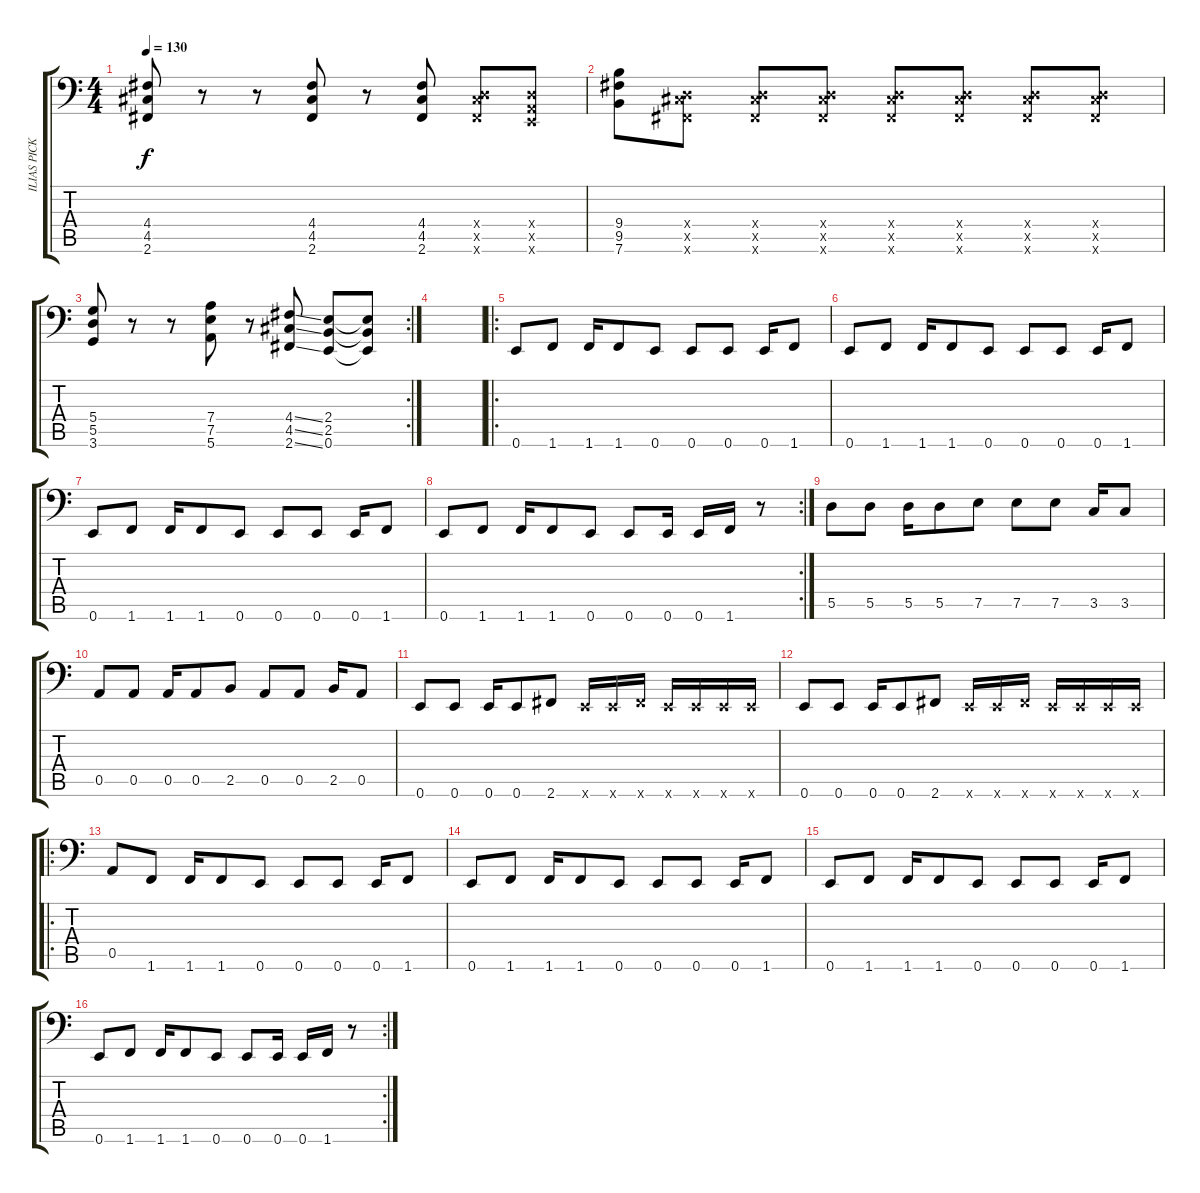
\track ("ILIAS PICK" "ILIAS PICK") {instrument electricbasspick}
\staff {score tabs}
\tuning (E3 B2 G2 D2 A1 E1) {hide}
\ts (4 4)
\tempo 130
\clef f4
\ks c
(4.4 4.5 2.6).8{dy f} r.8 r.8 (4.4 4.5 2.6).8 r.8 (4.4 4.5 2.6).8 (0.4{x} 4.5{x} 2.6{x}).8 (0.4{x} 0.5{x} 0.6{x}).8 |
(9.4 9.5 7.6).8 (0.4{x} 4.5{x} 2.6{x}).8 (0.4{x} 4.5{x} 2.6{x}).8 (0.4{x} 4.5{x} 2.6{x}).8 (0.4{x} 4.5{x} 2.6{x}).8 (0.4{x} 4.5{x} 2.6{x}).8 (0.4{x} 4.5{x} 2.6{x}).8 (0.4{x} 4.5{x} 2.6{x}).8 |
\rc 2
(5.4 5.5 3.6).8 r.8 r.8 (7.4 7.5 5.6).8 r.8 (4.4{ss} 4.5{ss} 2.6{ss}).8 (2.4 2.5 0.6).8 (2.4{t} 2.5{t} 0.6{t}).8 |
|
\ro
0.6.8 1.6.8 1.6.16 1.6.8 0.6.8 0.6.8 0.6.8 0.6.16 1.6.8 |
0.6.8 1.6.8 1.6.16 1.6.8 0.6.8 0.6.8 0.6.8 0.6.16 1.6.8 |
0.6.8 1.6.8 1.6.16 1.6.8 0.6.8 0.6.8 0.6.8 0.6.16 1.6.8 |
\rc 2
0.6.8 1.6.8 1.6.16 1.6.8 0.6.8 0.6.8 0.6.16 0.6.16 1.6.16 r.8 |
5.5.8 5.5.8 5.5.16 5.5.8 7.5.8 7.5.8 7.5.8 3.5.16 3.5.8 |
0.5.8 0.5.8 0.5.16 0.5.8 2.5.8 0.5.8 0.5.8 2.5.16 0.5.8 |
0.6.8 0.6.8 0.6.16 0.6.8 2.6.8 0.6{x}.16 0.6{x}.16 2.6{x}.16 0.6{x}.16 0.6{x}.16 0.6{x}.16 0.6{x}.16 |
0.6.8 0.6.8 0.6.16 0.6.8 2.6.8 0.6{x}.16 0.6{x}.16 2.6{x}.16 0.6{x}.16 0.6{x}.16 0.6{x}.16 0.6{x}.16 |
\ro
0.5.8 1.6.8 1.6.16 1.6.8 0.6.8 0.6.8 0.6.8 0.6.16 1.6.8 |
0.6.8 1.6.8 1.6.16 1.6.8 0.6.8 0.6.8 0.6.8 0.6.16 1.6.8 |
0.6.8 1.6.8 1.6.16 1.6.8 0.6.8 0.6.8 0.6.8 0.6.16 1.6.8 |
\rc 2
0.6.8 1.6.8 1.6.16 1.6.8 0.6.8 0.6.8 0.6.16 0.6.16 1.6.16 r.8
